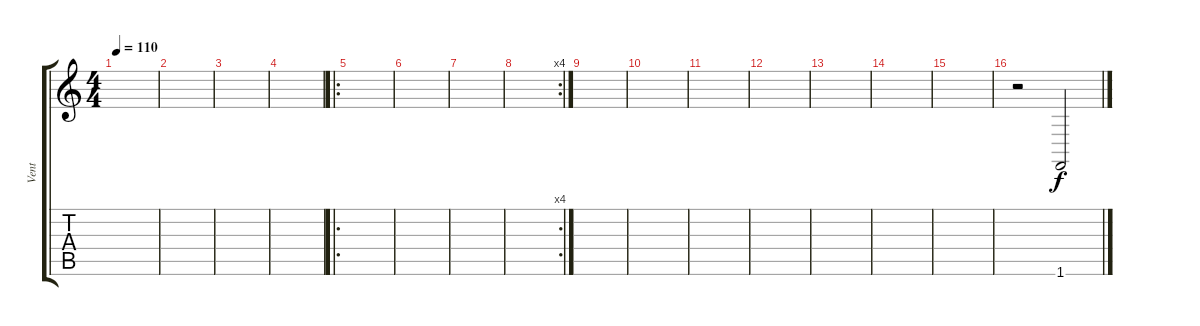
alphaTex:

\track ("Vent" "Vent") {instrument seashore}
\staff {score tabs}
\tuning (E4 B3 G3 D3 A2 E2) {hide}
\ts (4 4)
\tempo 110
\clef g2
\ks c
|
|
|
|
\ro
|
|
|
\rc 4
|
|
|
|
|
|
|
|
r.2 1.6.2
